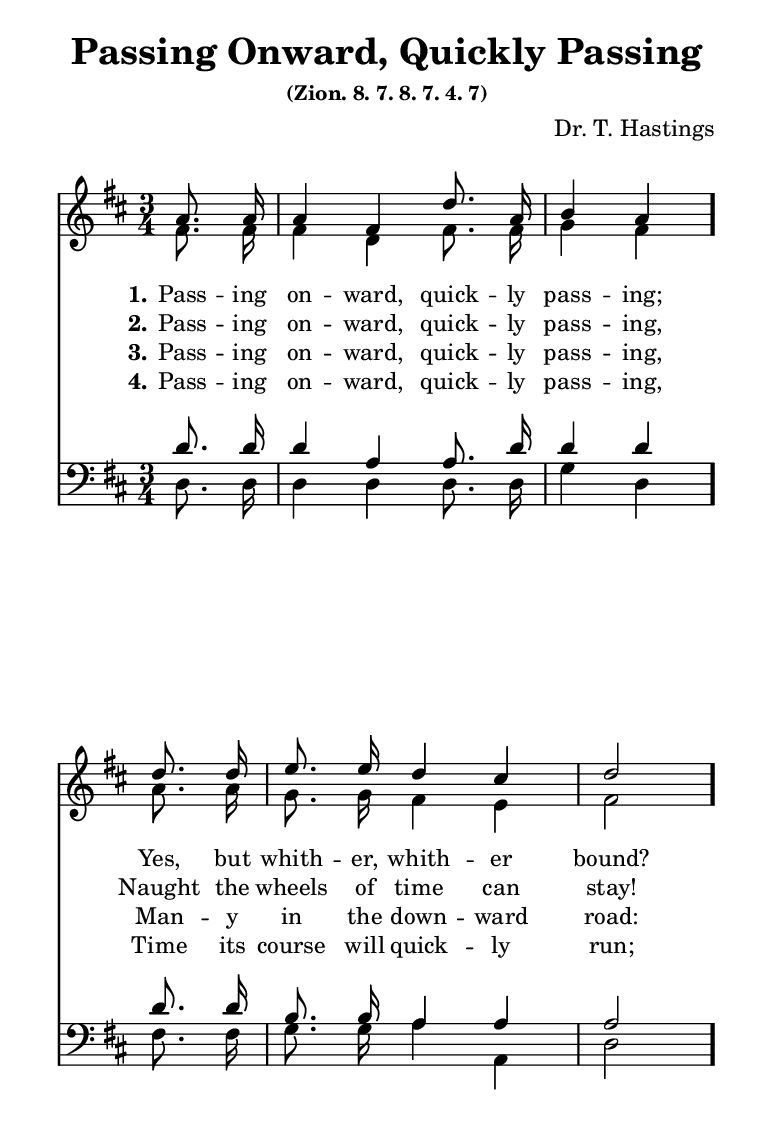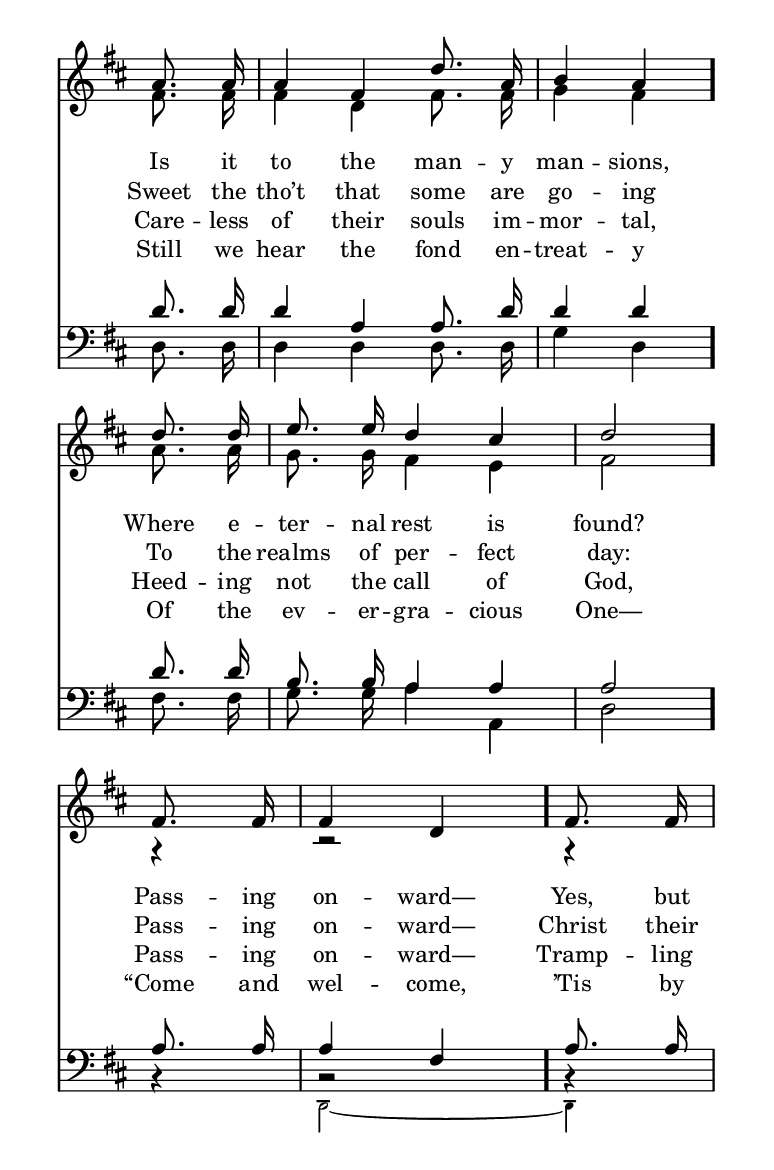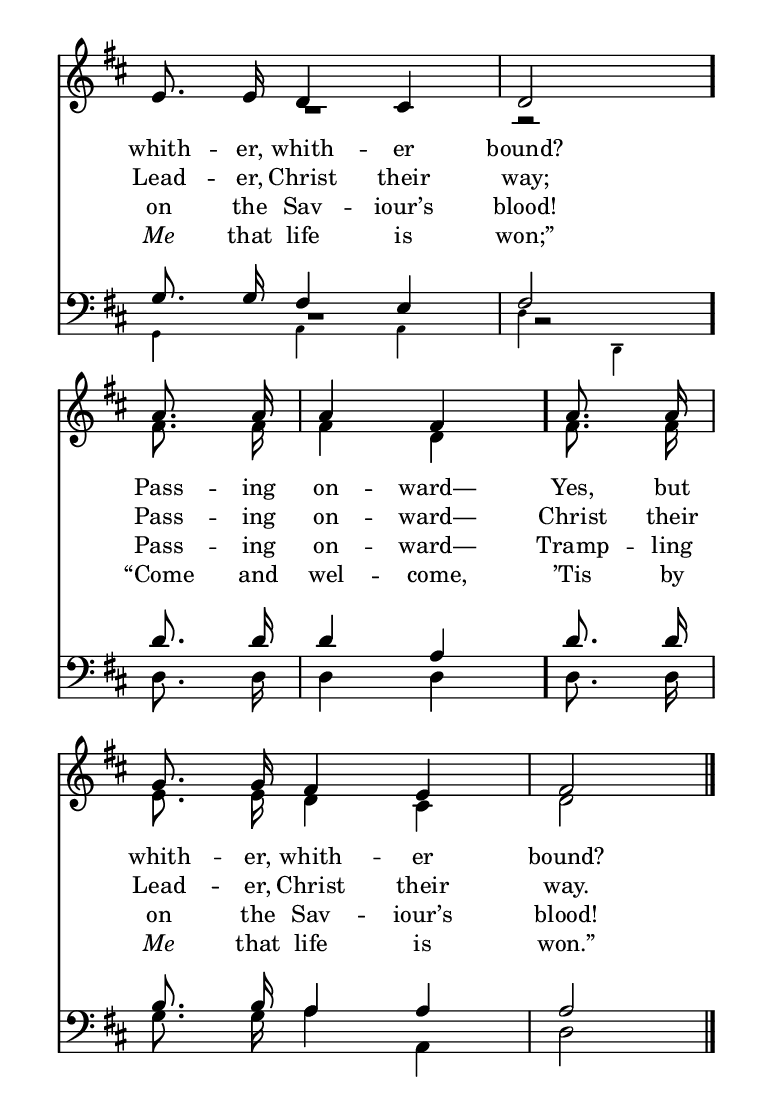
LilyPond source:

\include "common/global.ily"
\paper {
  \include "common/paper.ily"
  %ragged-bottom = ##t
  %ragged-last-bottom = ##t
  %systems-per-page = ##f
  %page-count = ##f
}

\header{
  title = "Passing Onward, Quickly Passing"
  subsubtitle = "(Zion. 8. 7. 8. 7. 4. 7)"
  %meter = "8.7.8.7.4.7"
  %poet = ""
  composer = "Dr. T. Hastings"
  %copyright = ""
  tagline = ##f
}

% for fermata in MIDI
ta = { \tempo 4=80 }
tb = { \tempo 4=40 }

patternAA = { c8. c16 | c4 c4 c8. c16 | c4 c4 }

patternBA = { c8. c16 | c8. c16 c4 c4 | c2 }
patternBB = { c4 | \once \override MultiMeasureRest.staff-position = #-8 R1*3/4 | c2 }
% needs more tweaking that we can provide in a pattern
%patternBC = { r4 | \once \override MultiMeasureRest.staff-position = #-2 R1*3/4 | r2 }

patternCA = { c8. c16 | c4 c4 }
patternCB = { c4 | c2 }

global = {
  \include "common/overrides.ily"
  \override Staff.TimeSignature.style = #'()
  \time 3/4
  \override Score.MetronomeMark.transparent = ##t % hide all fermata changes too
  \ta
  \key d \major
  \partial 4
  \autoBeamOff
}

notesSoprano = {
\global
\relative c'' {

  \changePitch \patternAA { a a | a fis d' a | b a }
  \changePitch \patternBA { d d | e e d cis  | d   }
  \changePitch \patternAA { a a | a fis d' a | b a }
  \changePitch \patternBA { d d | e e d cis  | d   }

  \changePitch \patternCA { fis, fis | fis d     }
  \changePitch \patternBA { fis fis  | e e d cis | d   }
  \changePitch \patternCA { a' a     | a fis     }
  \changePitch \patternBA { a a      | g g fis e | fis }

  \bar "|."

}
}

notesAlto = {
\global
\relative e' {

  \changePitch \patternAA { fis fis | fis d fis fis | g fis }
  \changePitch \patternBA { a a     | g g fis e     | fis   }
  \changePitch \patternAA { fis fis | fis d fis fis | g fis }
  \changePitch \patternBA { a a     | g g fis e     | fis   }

  \changePitch \patternCB { r       | r         }
  \changePitch \patternBB { r       |           | r } % middle rest is explicit in patternBB
  \changePitch \patternCA { fis fis | fis d     }
  \changePitch \patternBA { fis fis | e e d cis | d }

}
}

notesTenor = {
\global
\relative a {

  \changePitch \patternAA { d d | d a a d | d d }
  \changePitch \patternBA { d d | b b a a | a   }
  \changePitch \patternAA { d d | d a a d | d d }
  \changePitch \patternBA { d d | b b a a | a   }

  \changePitch \patternCA { a a  | a fis     }
  \changePitch \patternBA { a a  | g g fis e | fis }
  \changePitch \patternCA { d' d | d a       }
  \changePitch \patternBA { d d  | b b a a   | a   }

}
}

notesBass = {
\global
\relative f {

  \changePitch \patternAA { d d | d d d d | g d }
  \changePitch \patternBA { fis fis | g g a a, | d }
  \changePitch \patternAA { d d | d d d d | g d }
  \changePitch \patternBA { fis fis | g g a a, | d }

<<
  { b4 \rest | b2 \rest }
\\
  \override NoteHead.font-size = #-4 { \skip 4 | d,2 ~ }
>>

<<
  % XXX hacky (extra-offset doesn't scale, for one thing)
  { b'4 \rest | \once \override Rest.extra-offset = #'(15 . 0) b1*3/4 \rest | \once \override Rest.extra-offset = #'(1.7 . 0) b2 \rest }
\\
  \override NoteHead.font-size = #-4 { d,4 g4 a4 a4 | d4 d,4 }
>>

  \changePitch \patternCA { d' d | d d }
  \changePitch \patternBA { d d | g g a a, | d }

}
}

wordsA = \lyricmode {
\set stanza = "1."

Pass -- ing on -- ward, quick -- ly pass -- ing; \bar "."
Yes, but whith -- er, whith -- er bound? \bar "." \break
Is it to the man -- y man -- sions, \bar "."
Where e -- ter -- nal rest is found? \bar "." \break
Pass -- ing on -- ward— \bar "."
Yes, but whith -- er, whith -- er bound? \bar "." \break
Pass -- ing on -- ward— \bar "."
Yes, but whith -- er, whith -- er bound? \bar "." \break

}

wordsB = \lyricmode {
\set stanza = "2."

Pass -- ing on -- ward, quick -- ly pass -- ing,
Naught the wheels of time can stay!
Sweet the tho’t that some are go -- ing
To the realms of per -- fect day:
Pass -- ing on -- ward—
Christ their Lead -- er, Christ their way;
Pass -- ing on -- ward—
Christ their Lead -- er, Christ their way.

}

wordsC = \lyricmode {
\set stanza = "3."

Pass -- ing on -- ward, quick -- ly pass -- ing,
Man -- y in the down -- ward road:
Care -- less of their souls im -- mor -- tal,
Heed -- ing not the call of God,
Pass -- ing on -- ward—
Tramp -- ling on the Sav -- iour’s blood!
Pass -- ing on -- ward—
Tramp -- ling on the Sav -- iour’s blood!

}

wordsD = \lyricmode {
\set stanza = "4."

Pass -- ing on -- ward, quick -- ly pass -- ing,
Time its course will quick -- ly run;
Still we hear the fond en -- treat -- y
Of the ev -- er -- gra -- cious One—
“Come and wel -- come,
’Tis by { \italicsOn } Me { \italicsOff } that life is won;”
“Come and wel -- come,
’Tis by { \italicsOn } Me { \italicsOff } that life is won.”

}

\score {
  \context ChoirStaff <<
    \context Staff = upper <<
      \set ChoirStaff.systemStartDelimiter = #'SystemStartBar
      \context Voice  = sopranos { \voiceOne << \notesSoprano >> }
      \context Voice  = altos { \voiceTwo << \notesAlto >> }
      \context Lyrics = one   \lyricsto sopranos \wordsA
      \context Lyrics = two   \lyricsto sopranos \wordsB
      \context Lyrics = three \lyricsto sopranos \wordsC
      \context Lyrics = four  \lyricsto sopranos \wordsD
      %\context Lyrics = five  \lyricsto sopranos \wordsE
    >>
    \context Staff = men <<
      \clef bass
      \context Voice  = tenors { \voiceOne << \notesTenor >> }
      \context Voice  = basses { \voiceTwo << \notesBass >> }
    >>
  >>
  \layout {
    \include "common/layout.ily"
  }
  \midi{
    \include "common/midi.ily"
  }
}

\version "2.18.0"  % necessary for upgrading to future LilyPond versions.

% vi:set et ts=2 sw=2 ai nocindent syntax=lilypond
